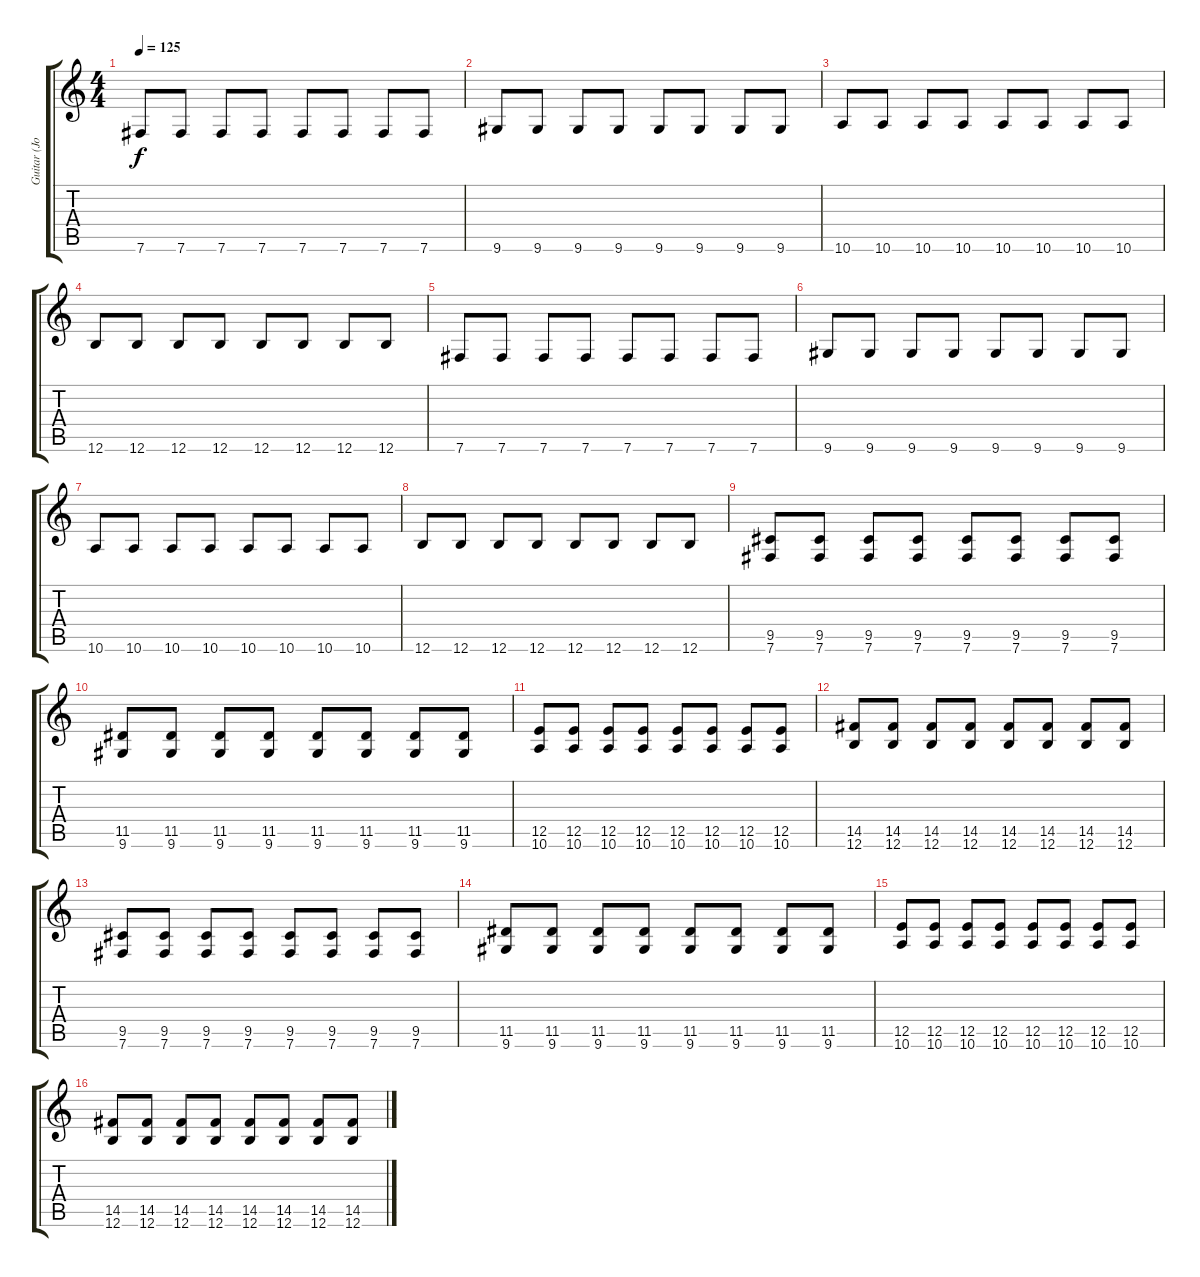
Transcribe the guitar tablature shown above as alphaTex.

\track ("Guitar (Johan Goderberg)" "Guitar (Jo") {instrument distortionguitar}
\staff {score tabs}
\tuning (B3 Gb3 D3 A2 E2 B1) {hide}
\ts (4 4)
\tempo 125
\clef g2
\ks c
7.6.8{dy f} 7.6.8 7.6.8 7.6.8 7.6.8 7.6.8 7.6.8 7.6.8 |
9.6.8 9.6.8 9.6.8 9.6.8 9.6.8 9.6.8 9.6.8 9.6.8 |
10.6.8 10.6.8 10.6.8 10.6.8 10.6.8 10.6.8 10.6.8 10.6.8 |
12.6.8 12.6.8 12.6.8 12.6.8 12.6.8 12.6.8 12.6.8 12.6.8 |
7.6.8 7.6.8 7.6.8 7.6.8 7.6.8 7.6.8 7.6.8 7.6.8 |
9.6.8 9.6.8 9.6.8 9.6.8 9.6.8 9.6.8 9.6.8 9.6.8 |
10.6.8 10.6.8 10.6.8 10.6.8 10.6.8 10.6.8 10.6.8 10.6.8 |
12.6.8 12.6.8 12.6.8 12.6.8 12.6.8 12.6.8 12.6.8 12.6.8 |
(9.5 7.6).8 (9.5 7.6).8 (9.5 7.6).8 (9.5 7.6).8 (9.5 7.6).8 (9.5 7.6).8 (9.5 7.6).8 (9.5 7.6).8 |
(11.5 9.6).8 (11.5 9.6).8 (11.5 9.6).8 (11.5 9.6).8 (11.5 9.6).8 (11.5 9.6).8 (11.5 9.6).8 (11.5 9.6).8 |
(12.5 10.6).8 (12.5 10.6).8 (12.5 10.6).8 (12.5 10.6).8 (12.5 10.6).8 (12.5 10.6).8 (12.5 10.6).8 (12.5 10.6).8 |
(14.5 12.6).8 (14.5 12.6).8 (14.5 12.6).8 (14.5 12.6).8 (14.5 12.6).8 (14.5 12.6).8 (14.5 12.6).8 (14.5 12.6).8 |
(9.5 7.6).8 (9.5 7.6).8 (9.5 7.6).8 (9.5 7.6).8 (9.5 7.6).8 (9.5 7.6).8 (9.5 7.6).8 (9.5 7.6).8 |
(11.5 9.6).8 (11.5 9.6).8 (11.5 9.6).8 (11.5 9.6).8 (11.5 9.6).8 (11.5 9.6).8 (11.5 9.6).8 (11.5 9.6).8 |
(12.5 10.6).8 (12.5 10.6).8 (12.5 10.6).8 (12.5 10.6).8 (12.5 10.6).8 (12.5 10.6).8 (12.5 10.6).8 (12.5 10.6).8 |
(14.5 12.6).8{volume 16} (14.5 12.6).8 (14.5 12.6).8 (14.5 12.6).8 (14.5 12.6).8 (14.5 12.6).8 (14.5 12.6).8 (14.5 12.6).8
